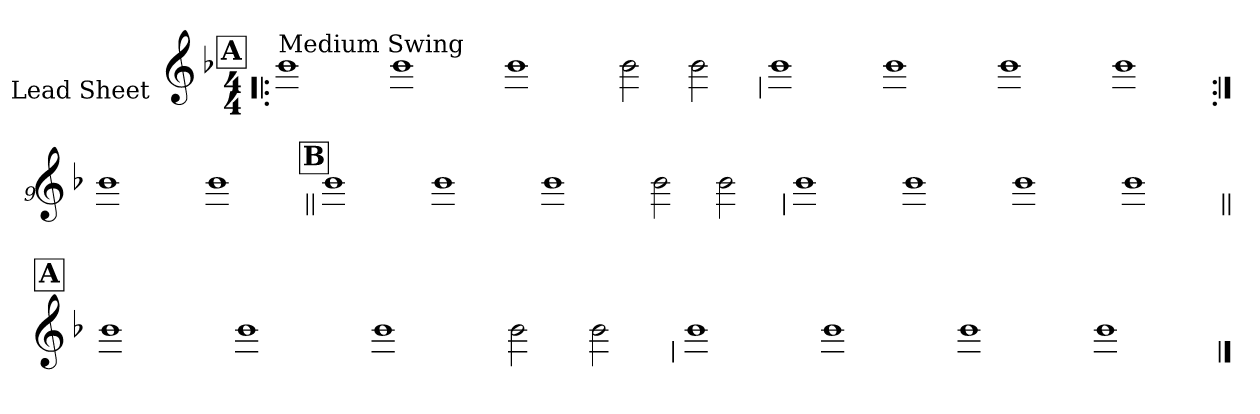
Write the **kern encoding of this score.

**kern
*part1
*staff1
*I"Lead Sheet
*stria0
*clefG2
*k[b-]
*F:
*M4/4
!!LO:REH:place=s1:a:t=A
=1!|:
!LO:TX:a:t=Medium Swing
1b-
=2-
1b-
=3-
1b-
=4-
2b-
2b-
!!LO:LB:g=z
=5
1b-
=6-
1b-
=7-
1b-
=8-
1b-
!!LO:LB:g=z
=9:|!
1b-
=10-
1b-
!!LO:LB:g=z
!!LO:REH:place=s1:a:t=B
=11||
1b-
=12-
1b-
=13-
1b-
=14-
2b-
2b-
!!LO:LB:g=z
=15
1b-
=16-
1b-
=17-
1b-
=18-
1b-
!!LO:LB:g=z
!!LO:REH:place=s1:a:t=A
=19||
1b-
=20-
1b-
=21-
1b-
=22-
2b-
2b-
!!LO:LB:g=z
=23
1b-
=24-
1b-
=25-
1b-
=26-
1b-
==
*-
